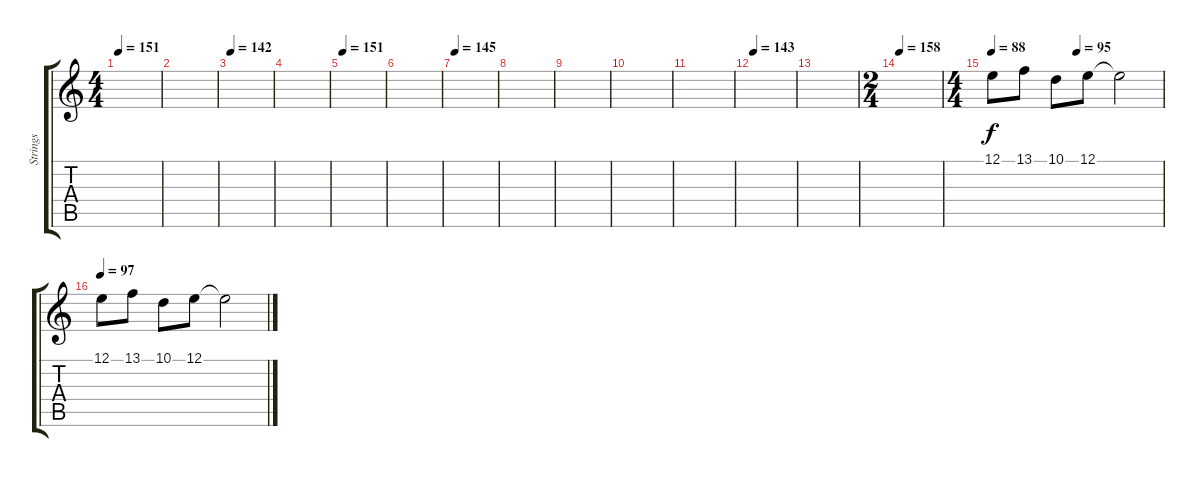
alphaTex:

\track ("Strings" "Strings") {instrument synthstrings1}
\staff {score tabs}
\tuning (E4 B3 G3 D3 A2 E2) {hide}
\ts (4 4)
\tempo 151
\clef g2
\ks c
|
|
\tempo 142
|
|
\tempo 151
|
|
\tempo 145
|
|
|
|
|
\tempo 143
|
|
\ts (2 4)
\tempo 158
|
\ts (4 4)
\tempo 88
\tempo (95 0.5)
12.1.8 13.1.8 10.1.8 12.1.8 12.1{t}.2 |
\tempo 97
12.1.8 13.1.8 10.1.8 12.1.8 12.1{t}.2
